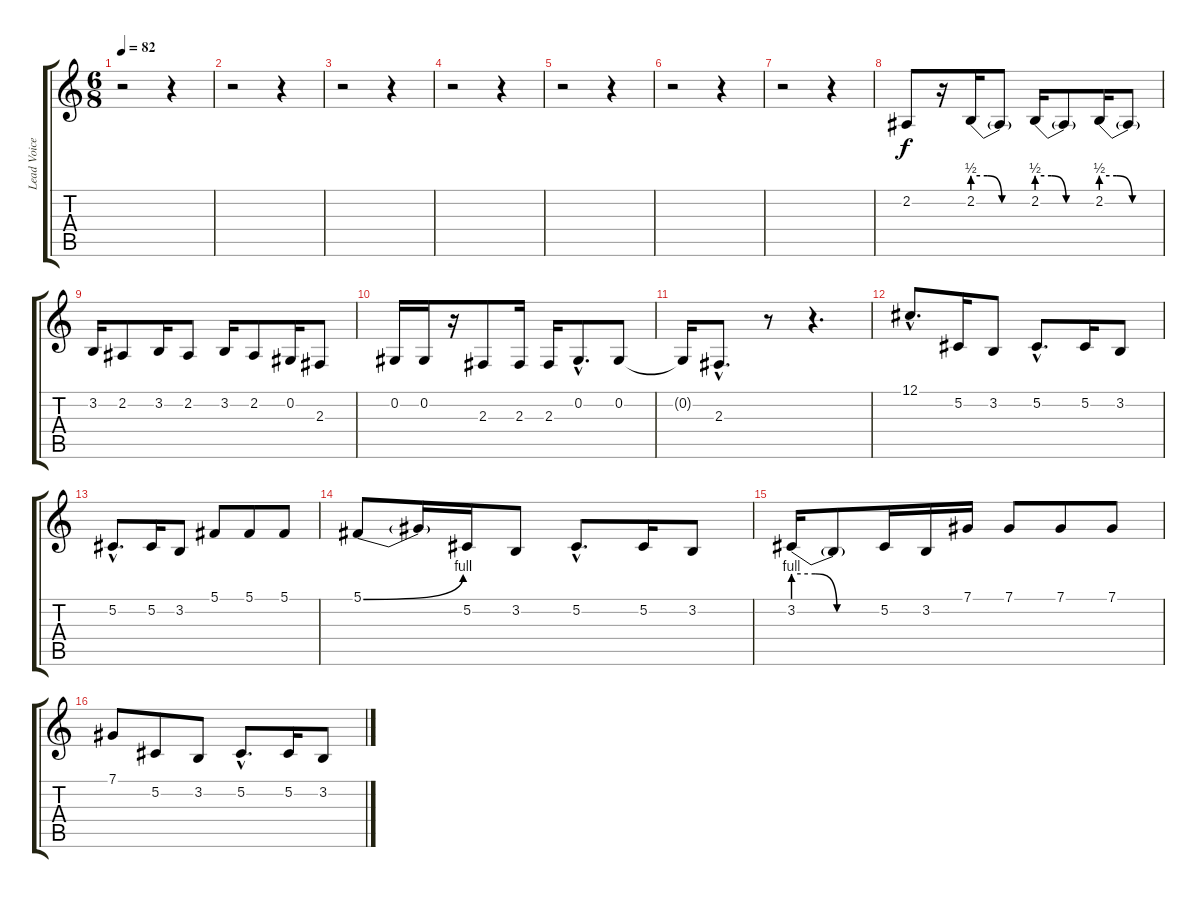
\track ("Lead Voice" "Lead Voice") {instrument lead2sawtooth}
\staff {score tabs}
\tuning (Db4 Ab3 E3 B2 G2 B1) {hide}
\ts (6 8)
\tempo 82
\clef g2
\ks c
r.2{dy f} r.4 |
r.2 r.4 |
r.2 r.4 |
r.2 r.4 |
r.2 r.4 |
r.2 r.4 |
r.2 r.4 |
2.2.8 r.16 2.2{be (custom 0 2 15 2 30 0 40 0 60 0)}.16 2.2{t}.8 2.2{be (custom 0 2 15 2 30 0 40 0 60 0)}.16 2.2{t}.8 2.2{be (custom 0 2 15 2 30 0 40 0 60 0)}.16 2.2{t}.8 |
3.2.16 2.2.8 3.2.16 2.2.8 3.2.16 2.2.8 0.2.16 2.3.8 |
0.2.16 0.2.16 r.16 2.3.8 2.3.16 2.3.16 0.2{hac}.8{d} 0.2.8 |
0.2{t}.16 2.3{hac}.8{d} r.8 r.4{d} |
12.1{hac}.8{d} 5.2.16 3.2.8 5.2{hac}.8{d} 5.2.16 3.2.8 |
5.2{hac}.8{d} 5.2.16 3.2.8 5.1.8 5.1.8 5.1.8 |
5.1{be (bend 0 0 60 4)}.8 5.1{t}.16 5.2.16 3.2.8 5.2{hac}.8{d} 5.2.16 3.2.8 |
3.2{be (custom 0 4 15 4 30 0 40 0 60 0)}.16 3.2{t}.8 5.2.16 3.2.16 7.1.16 7.1.8 7.1.8 7.1.8 |
7.1.8 5.2.8 3.2.8 5.2{hac}.8{d} 5.2.16 3.2.8
